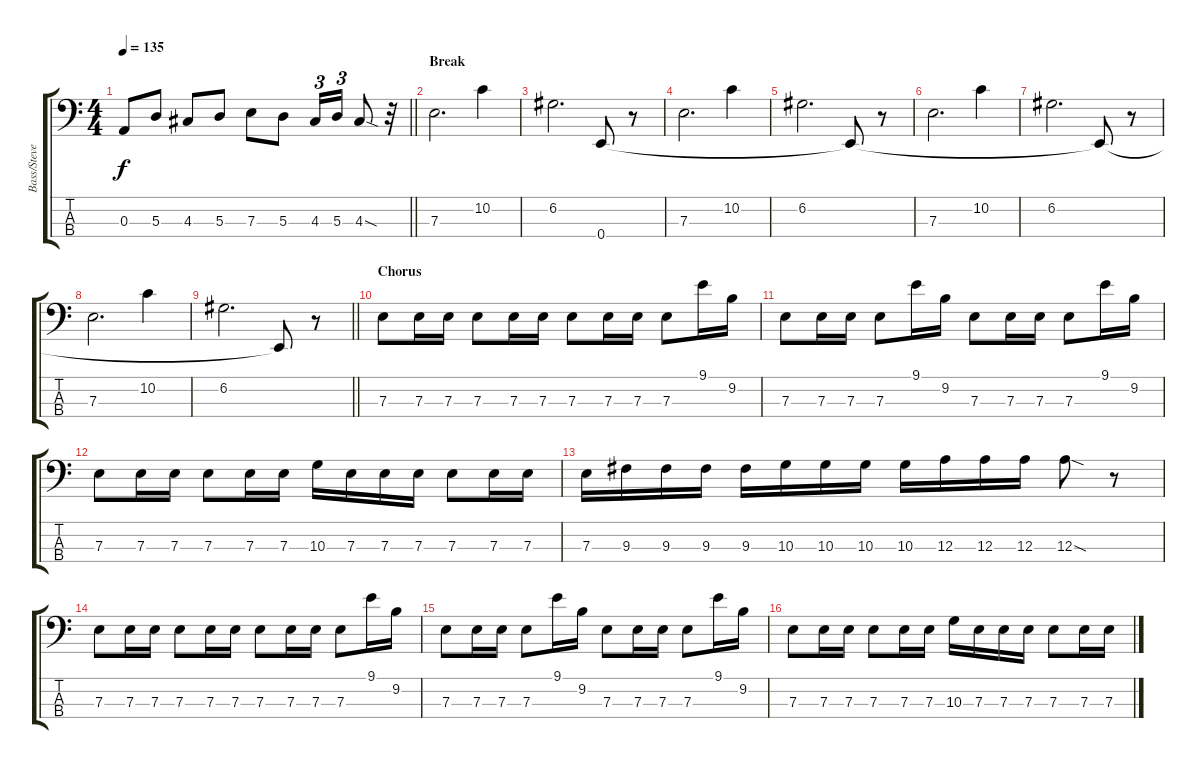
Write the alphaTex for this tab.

\track ("Bass/Steve Harris" "Bass/Steve") {instrument electricbassfinger}
\staff {score tabs}
\tuning (G2 D2 A1 E1) {hide}
\ts (4 4)
\tempo 135
\clef f4
\barLineRight lightlight
\ks c
0.3.8{dy f} 5.3.8 4.3.8 5.3.8 7.3.8 5.3.8 4.3.16{tu (3 2)} 5.3.16{tu (3 2)} 4.3{sod}.8 r.32 |
\section ("" "Break")
7.3.2{d} 10.2.4 |
6.2.2{d} 0.4.8 r.8 |
7.3.2{d} 10.2.4 |
6.2.2{d} 0.4{t}.8 r.8 |
7.3.2{d} 10.2.4 |
6.2.2{d} 0.4{t}.8 r.8 |
7.3.2{d} 10.2.4 |
\barLineRight lightlight
6.2.2{d} 0.4{t}.8 r.8 |
\section ("" "Chorus")
7.3.8 7.3.16 7.3.16 7.3.8 7.3.16 7.3.16 7.3.8 7.3.16 7.3.16 7.3.8 9.1.16 9.2.16 |
7.3.8 7.3.16 7.3.16 7.3.8 9.1.16 9.2.16 7.3.8 7.3.16 7.3.16 7.3.8 9.1.16 9.2.16 |
7.3.8 7.3.16 7.3.16 7.3.8 7.3.16 7.3.16 10.3.16 7.3.16 7.3.16 7.3.16 7.3.8 7.3.16 7.3.16 |
7.3.16 9.3.16 9.3.16 9.3.16 9.3.16 10.3.16 10.3.16 10.3.16 10.3.16 12.3.16 12.3.16 12.3.16 12.3{sod}.8 r.8 |
7.3.8 7.3.16 7.3.16 7.3.8 7.3.16 7.3.16 7.3.8 7.3.16 7.3.16 7.3.8 9.1.16 9.2.16 |
7.3.8 7.3.16 7.3.16 7.3.8 9.1.16 9.2.16 7.3.8 7.3.16 7.3.16 7.3.8 9.1.16 9.2.16 |
7.3.8 7.3.16 7.3.16 7.3.8 7.3.16 7.3.16 10.3.16 7.3.16 7.3.16 7.3.16 7.3.8 7.3.16 7.3.16
